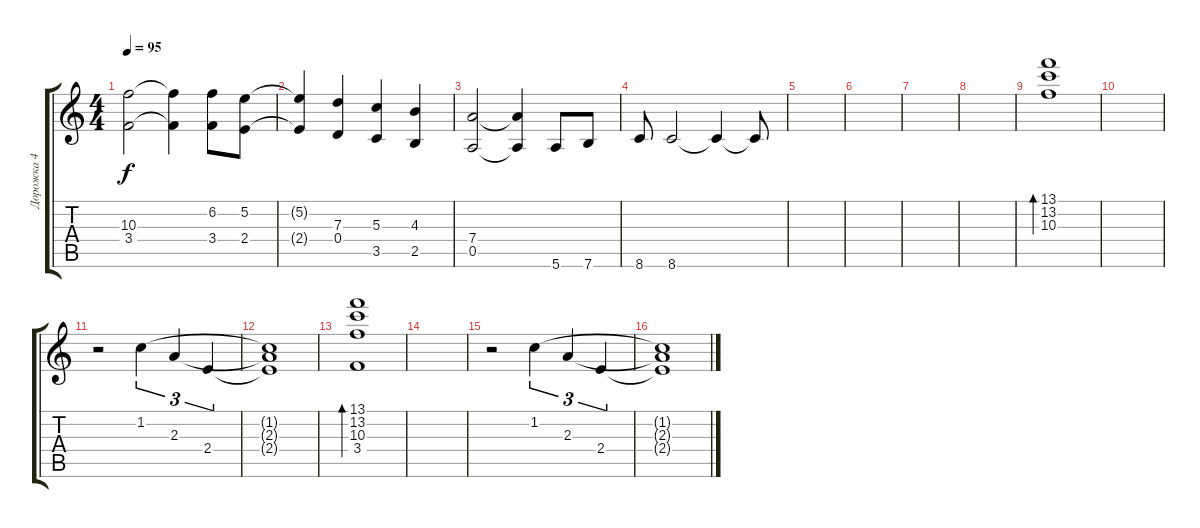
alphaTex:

\track ("Дорожка 4" "Дорожка 4") {instrument electricguitarjazz}
\staff {score tabs}
\tuning (E4 B3 G3 D3 A2 E2) {hide}
\ts (4 4)
\tempo 95
\clef g2
\ks c
(10.3 3.4).2{dy f} (10.3{t} 3.4{t}).4 (6.2 3.4).8 (5.2 2.4).8 |
(5.2{t} 2.4{t}).4 (7.3 0.4).4 (5.3 3.5).4 (4.3 2.5).4 |
(7.4 0.5).2 (7.4{t} 0.5{t}).4 5.6.8 7.6.8 |
8.6.8 8.6.2 8.6{t}.4 8.6{t}.8 |
|
|
|
|
(13.1 13.2 10.3).1{bd 240} |
|
r.2 1.2.4{tu (3 2)} 2.3.4{tu (3 2)} 2.4.4{tu (3 2)} |
(1.2{t} 2.3{t} 2.4{t}).1 |
(13.1 13.2 10.3 3.4).1{bd 240} |
|
r.2 1.2.4{tu (3 2)} 2.3.4{tu (3 2)} 2.4.4{tu (3 2)} |
(1.2{t} 2.3{t} 2.4{t}).1
